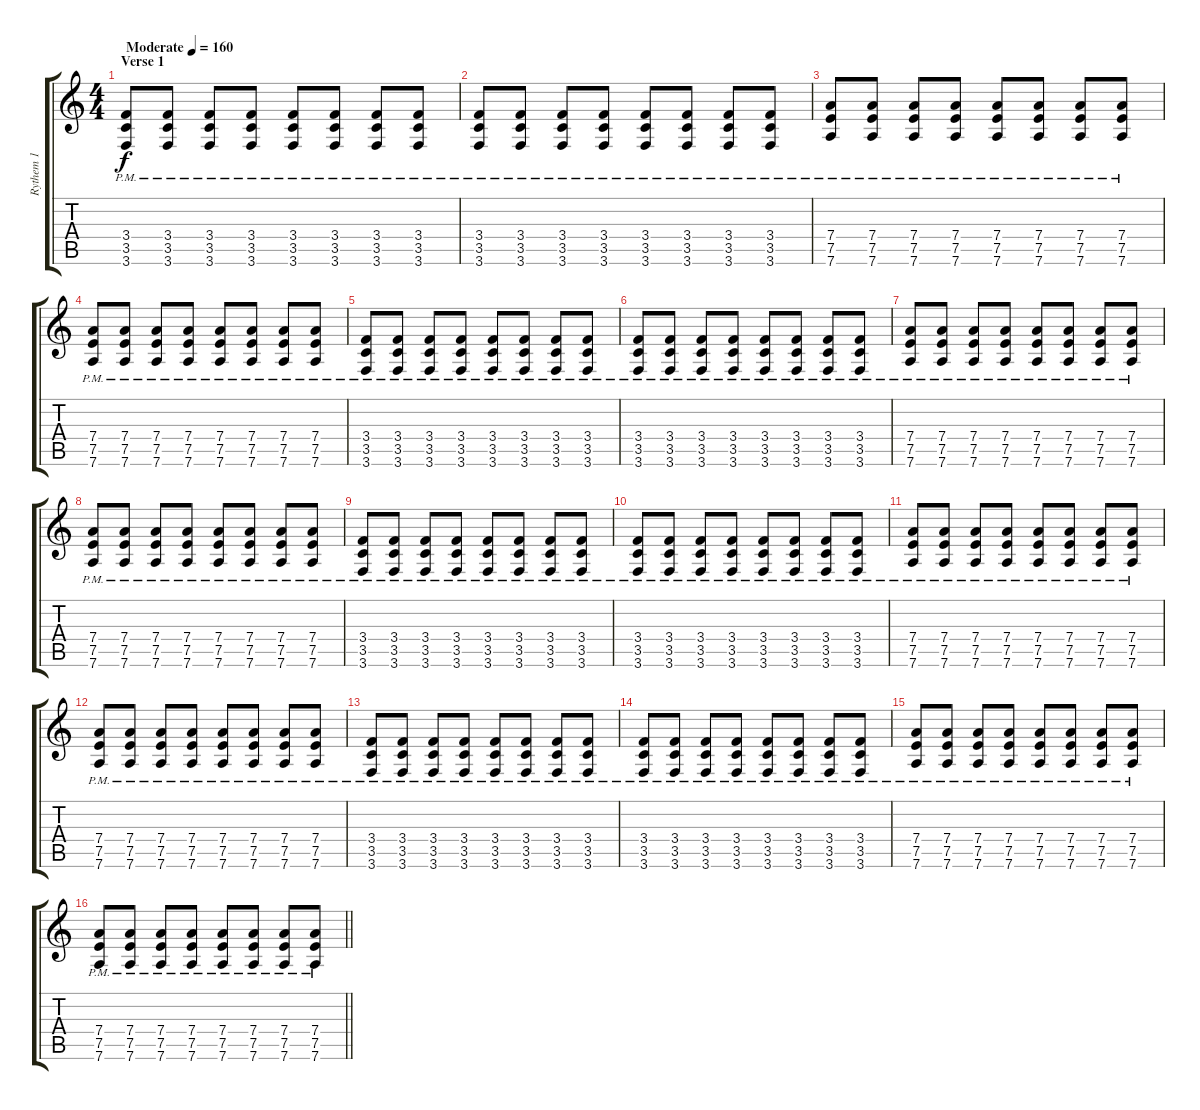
\track ("Rythem 1" "Rythem 1") {instrument distortionguitar}
\staff {score tabs}
\tuning (E4 B3 G3 D3 A2 D2) {hide}
\ts (4 4)
\section ("" "Verse 1")
\tempo (160 "Moderate")
\clef g2
\ks c
(3.4{pm} 3.5{pm} 3.6{pm}).8{dy f instrument distortionguitar} (3.4{pm} 3.5{pm} 3.6{pm}).8 (3.4{pm} 3.5{pm} 3.6{pm}).8 (3.4{pm} 3.5{pm} 3.6{pm}).8 (3.4{pm} 3.5{pm} 3.6{pm}).8 (3.4{pm} 3.5{pm} 3.6{pm}).8 (3.4{pm} 3.5{pm} 3.6{pm}).8 (3.4{pm} 3.5{pm} 3.6{pm}).8 |
(3.4{pm} 3.5{pm} 3.6{pm}).8 (3.4{pm} 3.5{pm} 3.6{pm}).8 (3.4{pm} 3.5{pm} 3.6{pm}).8 (3.4{pm} 3.5{pm} 3.6{pm}).8 (3.4{pm} 3.5{pm} 3.6{pm}).8 (3.4{pm} 3.5{pm} 3.6{pm}).8 (3.4{pm} 3.5{pm} 3.6{pm}).8 (3.4{pm} 3.5{pm} 3.6{pm}).8 |
(7.4{pm} 7.5{pm} 7.6{pm}).8 (7.4{pm} 7.5{pm} 7.6{pm}).8 (7.4{pm} 7.5{pm} 7.6{pm}).8 (7.4{pm} 7.5{pm} 7.6{pm}).8 (7.4{pm} 7.5{pm} 7.6{pm}).8 (7.4{pm} 7.5{pm} 7.6{pm}).8 (7.4{pm} 7.5{pm} 7.6{pm}).8 (7.4{pm} 7.5{pm} 7.6{pm}).8 |
(7.4{pm} 7.5{pm} 7.6{pm}).8 (7.4{pm} 7.5{pm} 7.6{pm}).8 (7.4{pm} 7.5{pm} 7.6{pm}).8 (7.4{pm} 7.5{pm} 7.6{pm}).8 (7.4{pm} 7.5{pm} 7.6{pm}).8 (7.4{pm} 7.5{pm} 7.6{pm}).8 (7.4{pm} 7.5{pm} 7.6{pm}).8 (7.4{pm} 7.5{pm} 7.6{pm}).8 |
(3.4{pm} 3.5{pm} 3.6{pm}).8 (3.4{pm} 3.5{pm} 3.6{pm}).8 (3.4{pm} 3.5{pm} 3.6{pm}).8 (3.4{pm} 3.5{pm} 3.6{pm}).8 (3.4{pm} 3.5{pm} 3.6{pm}).8 (3.4{pm} 3.5{pm} 3.6{pm}).8 (3.4{pm} 3.5{pm} 3.6{pm}).8 (3.4{pm} 3.5{pm} 3.6{pm}).8 |
(3.4{pm} 3.5{pm} 3.6{pm}).8 (3.4{pm} 3.5{pm} 3.6{pm}).8 (3.4{pm} 3.5{pm} 3.6{pm}).8 (3.4{pm} 3.5{pm} 3.6{pm}).8 (3.4{pm} 3.5{pm} 3.6{pm}).8 (3.4{pm} 3.5{pm} 3.6{pm}).8 (3.4{pm} 3.5{pm} 3.6{pm}).8 (3.4{pm} 3.5{pm} 3.6{pm}).8 |
(7.4{pm} 7.5{pm} 7.6{pm}).8 (7.4{pm} 7.5{pm} 7.6{pm}).8 (7.4{pm} 7.5{pm} 7.6{pm}).8 (7.4{pm} 7.5{pm} 7.6{pm}).8 (7.4{pm} 7.5{pm} 7.6{pm}).8 (7.4{pm} 7.5{pm} 7.6{pm}).8 (7.4{pm} 7.5{pm} 7.6{pm}).8 (7.4{pm} 7.5{pm} 7.6{pm}).8 |
(7.4{pm} 7.5{pm} 7.6{pm}).8 (7.4{pm} 7.5{pm} 7.6{pm}).8 (7.4{pm} 7.5{pm} 7.6{pm}).8 (7.4{pm} 7.5{pm} 7.6{pm}).8 (7.4{pm} 7.5{pm} 7.6{pm}).8 (7.4{pm} 7.5{pm} 7.6{pm}).8 (7.4{pm} 7.5{pm} 7.6{pm}).8 (7.4{pm} 7.5{pm} 7.6{pm}).8 |
(3.4{pm} 3.5{pm} 3.6{pm}).8 (3.4{pm} 3.5{pm} 3.6{pm}).8 (3.4{pm} 3.5{pm} 3.6{pm}).8 (3.4{pm} 3.5{pm} 3.6{pm}).8 (3.4{pm} 3.5{pm} 3.6{pm}).8 (3.4{pm} 3.5{pm} 3.6{pm}).8 (3.4{pm} 3.5{pm} 3.6{pm}).8 (3.4{pm} 3.5{pm} 3.6{pm}).8 |
(3.4{pm} 3.5{pm} 3.6{pm}).8 (3.4{pm} 3.5{pm} 3.6{pm}).8 (3.4{pm} 3.5{pm} 3.6{pm}).8 (3.4{pm} 3.5{pm} 3.6{pm}).8 (3.4{pm} 3.5{pm} 3.6{pm}).8 (3.4{pm} 3.5{pm} 3.6{pm}).8 (3.4{pm} 3.5{pm} 3.6{pm}).8 (3.4{pm} 3.5{pm} 3.6{pm}).8 |
(7.4{pm} 7.5{pm} 7.6{pm}).8 (7.4{pm} 7.5{pm} 7.6{pm}).8 (7.4{pm} 7.5{pm} 7.6{pm}).8 (7.4{pm} 7.5{pm} 7.6{pm}).8 (7.4{pm} 7.5{pm} 7.6{pm}).8 (7.4{pm} 7.5{pm} 7.6{pm}).8 (7.4{pm} 7.5{pm} 7.6{pm}).8 (7.4{pm} 7.5{pm} 7.6{pm}).8 |
(7.4{pm} 7.5{pm} 7.6{pm}).8 (7.4{pm} 7.5{pm} 7.6{pm}).8 (7.4{pm} 7.5{pm} 7.6{pm}).8 (7.4{pm} 7.5{pm} 7.6{pm}).8 (7.4{pm} 7.5{pm} 7.6{pm}).8 (7.4{pm} 7.5{pm} 7.6{pm}).8 (7.4{pm} 7.5{pm} 7.6{pm}).8 (7.4{pm} 7.5{pm} 7.6{pm}).8 |
(3.4{pm} 3.5{pm} 3.6{pm}).8 (3.4{pm} 3.5{pm} 3.6{pm}).8 (3.4{pm} 3.5{pm} 3.6{pm}).8 (3.4{pm} 3.5{pm} 3.6{pm}).8 (3.4{pm} 3.5{pm} 3.6{pm}).8 (3.4{pm} 3.5{pm} 3.6{pm}).8 (3.4{pm} 3.5{pm} 3.6{pm}).8 (3.4{pm} 3.5{pm} 3.6{pm}).8 |
(3.4{pm} 3.5{pm} 3.6{pm}).8 (3.4{pm} 3.5{pm} 3.6{pm}).8 (3.4{pm} 3.5{pm} 3.6{pm}).8 (3.4{pm} 3.5{pm} 3.6{pm}).8 (3.4{pm} 3.5{pm} 3.6{pm}).8 (3.4{pm} 3.5{pm} 3.6{pm}).8 (3.4{pm} 3.5{pm} 3.6{pm}).8 (3.4{pm} 3.5{pm} 3.6{pm}).8 |
(7.4{pm} 7.5{pm} 7.6{pm}).8 (7.4{pm} 7.5{pm} 7.6{pm}).8 (7.4{pm} 7.5{pm} 7.6{pm}).8 (7.4{pm} 7.5{pm} 7.6{pm}).8 (7.4{pm} 7.5{pm} 7.6{pm}).8 (7.4{pm} 7.5{pm} 7.6{pm}).8 (7.4{pm} 7.5{pm} 7.6{pm}).8 (7.4{pm} 7.5{pm} 7.6{pm}).8 |
\barLineRight lightlight
(7.4{pm} 7.5{pm} 7.6{pm}).8 (7.4{pm} 7.5{pm} 7.6{pm}).8 (7.4{pm} 7.5{pm} 7.6{pm}).8 (7.4{pm} 7.5{pm} 7.6{pm}).8 (7.4{pm} 7.5{pm} 7.6{pm}).8 (7.4{pm} 7.5{pm} 7.6{pm}).8 (7.4{pm} 7.5{pm} 7.6{pm}).8 (7.4{pm} 7.5{pm} 7.6{pm}).8
